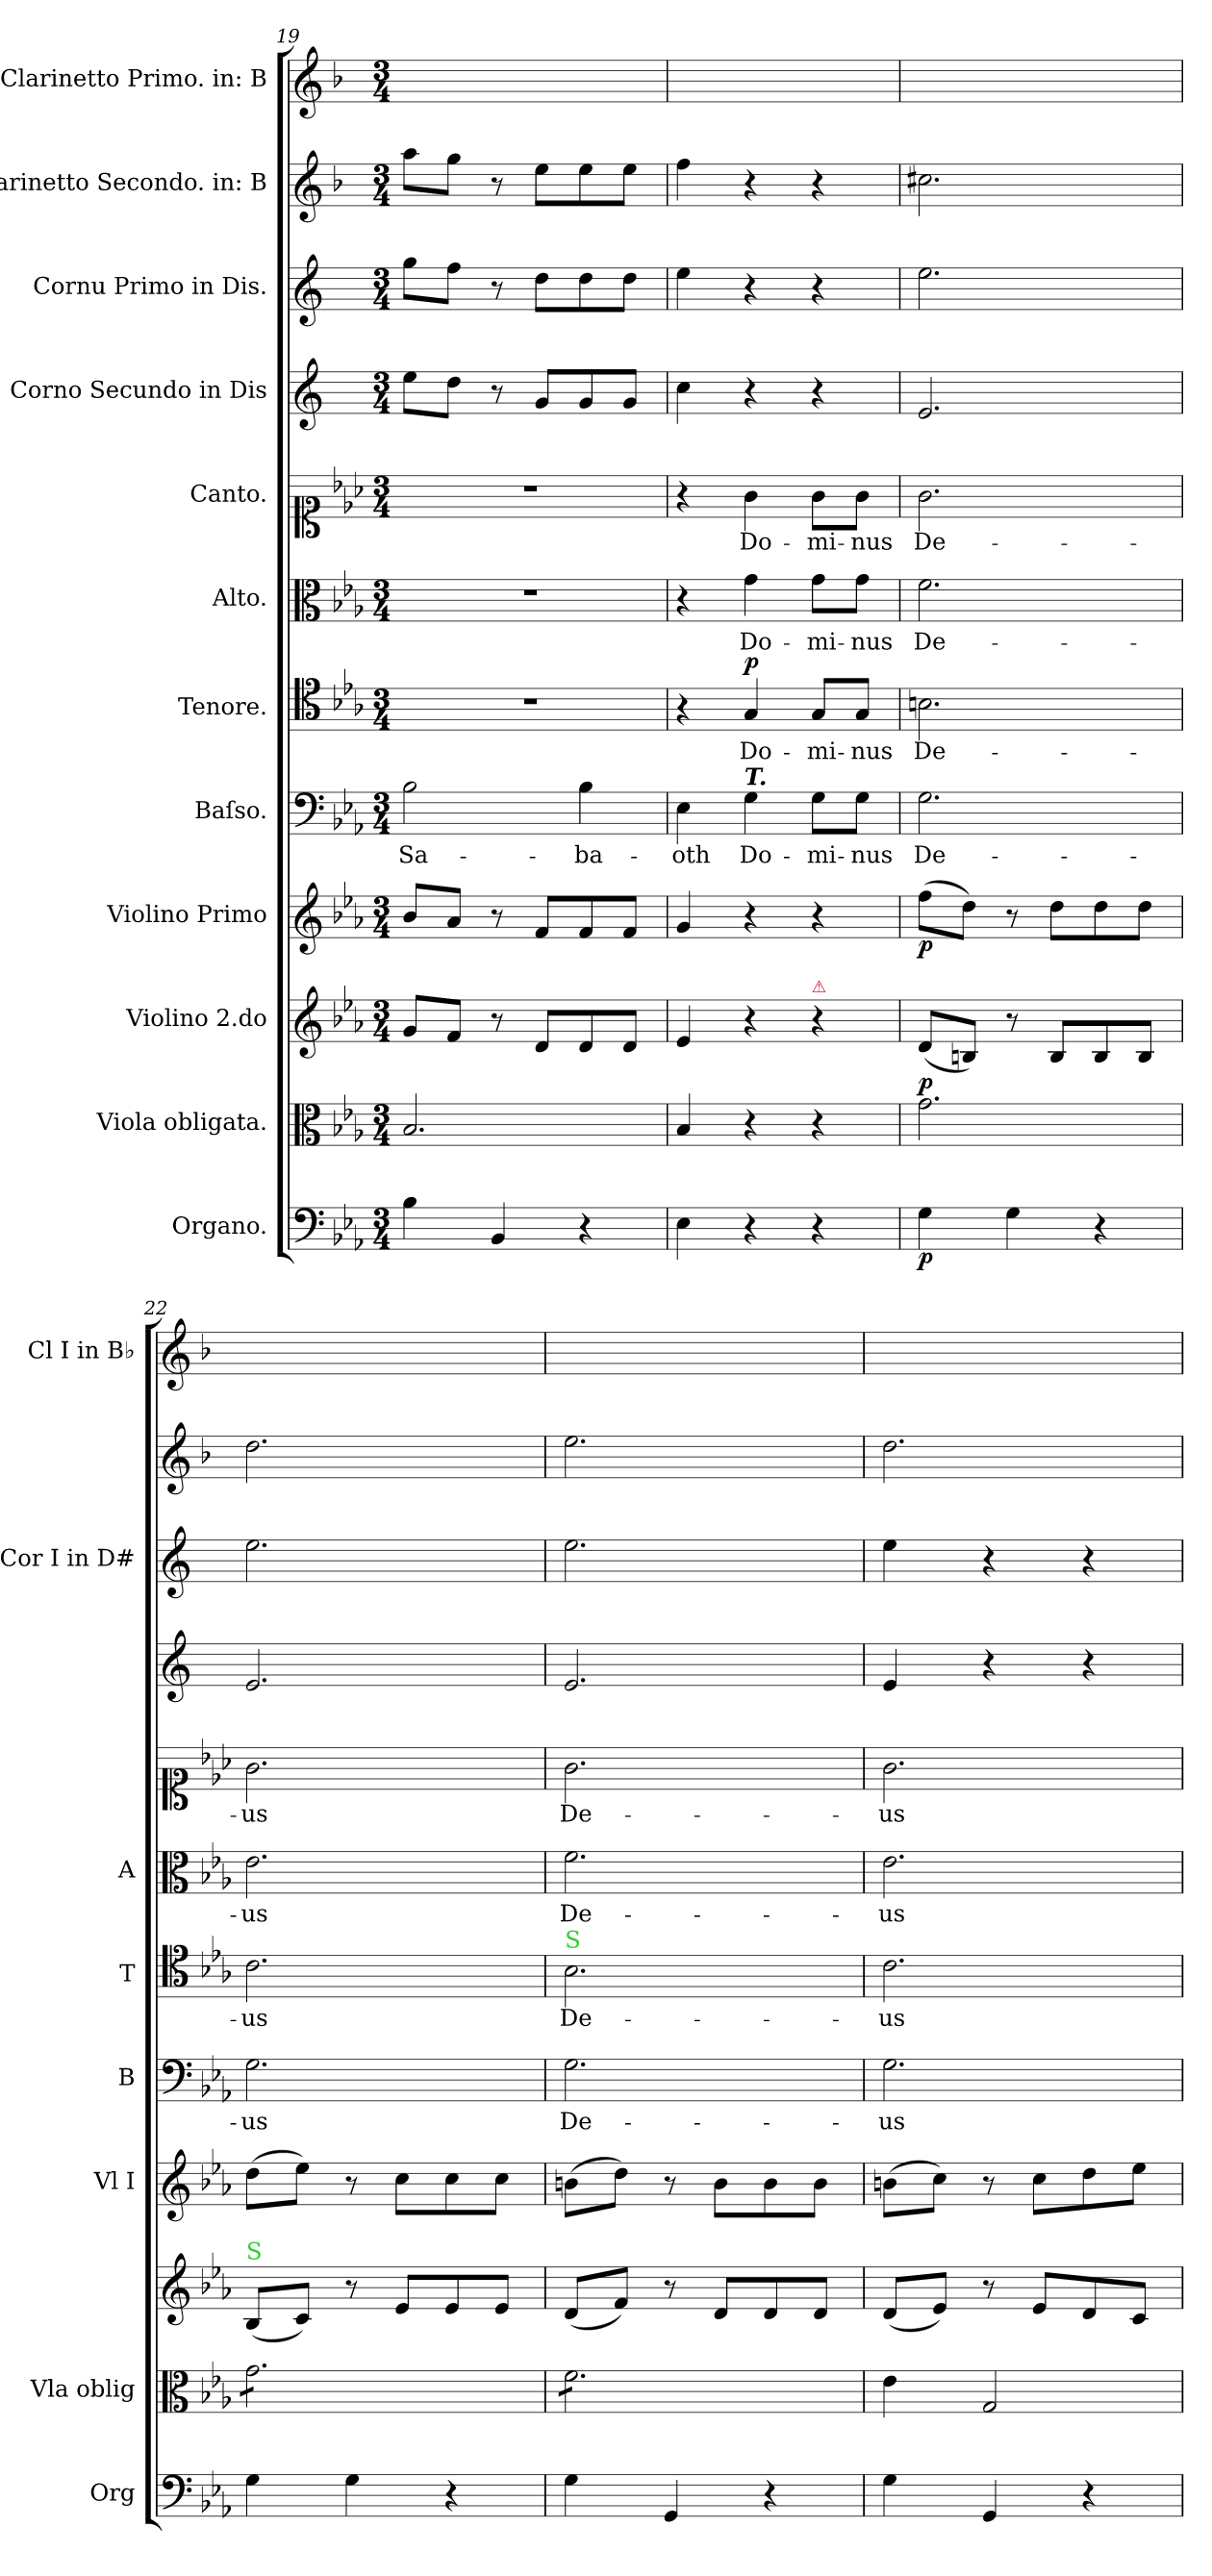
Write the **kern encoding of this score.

**kern	**dynam	**kern	**dynam	**kern	**kern	**dynam	**kern	**text	**kern	**text	**dynam	**kern	**text	**kern	**text	**kern	**kern	**kern	**kern
*part12	*part12	*part11	*part11	*part10	*part9	*part9	*part8	*part8	*part7	*part7	*part7	*part6	*part6	*part5	*part5	*part4	*part3	*part2	*part1
*staff12	*staff12	*staff11	*staff11	*staff10	*staff9	*staff9	*staff8	*staff8	*staff7	*staff7	*staff7	*staff6	*staff6	*staff5	*staff5	*staff4	*staff3	*staff2	*staff1
*I"Organo.	*	*I"Viola obligata.	*	*I"Violino 2.do	*I"Violino Primo	*	*I"Baſso.	*	*I"Tenore.	*	*	*I"Alto.	*	*I"Canto.	*	*I"Corno Secundo in Dis	*I"Cornu Primo in Dis.	*I"Clarinetto Secondo. in: B	*I"Clarinetto Primo. in: B
*I'Org	*	*I'Vla oblig	*	*	*I'Vl I	*	*I'B	*	*I'T	*	*	*I'A	*	*	*	*	*I'Cor I in D#	*	*I'Cl I in B♭
*clefF4	*	*clefC3	*	*clefG2	*clefG2	*	*clefF4	*	*clefC4	*	*	*clefC3	*	*clefC1	*	*clefG2	*clefG2	*clefG2	*clefG2
*	*	*	*	*	*	*	*	*	*	*	*	*	*	*	*	*ITrd5c9	*ITrd5c9	*ITrd1c2	*ITrd1c2
*k[b-e-a-]	*	*k[b-e-a-]	*	*k[b-e-a-]	*k[b-e-a-]	*	*k[b-e-a-]	*	*k[b-e-a-]	*	*	*k[b-e-a-]	*	*k[b-e-a-]	*	*k[b-e-a-]	*k[b-e-a-]	*k[b-e-a-]	*k[b-e-a-]
*E-:	*	*E-:	*	*E-:	*E-:	*	*E-:	*	*E-:	*	*	*E-:	*	*E-:	*	*E-:	*E-:	*E-:	*E-:
*M3/4	*	*M3/4	*	*M3/4	*M3/4	*	*M3/4	*	*M3/4	*	*	*M3/4	*	*M3/4	*	*M3/4	*M3/4	*M3/4	*M3/4
=19	=19	=19	=19	=19	=19	=19	=19	=19	=19	=19	=19	=19	=19	=19	=19	=19	=19	=19	=19
4B-\	.	2.B-/	.	8g/L	8b-/L	.	2B-\	Sa-	2.r	.	.	2.r	.	2.r	.	8g\L	8b-\L	8gg\L	2.ryy
.	.	.	.	8f/J	8a-/J	.	.	.	.	.	.	.	.	.	.	8f\J	8a-\J	8ff\J	.
4BB-/	.	.	.	8r	8r	.	.	.	.	.	.	.	.	.	.	8r	8r	8r	.
.	.	.	.	8d/L	8f/L	.	.	.	.	.	.	.	.	.	.	8B-/L	8f\L	8dd\L	.
4r	.	.	.	8d/	8f/	.	4B-\	-ba-	.	.	.	.	.	.	.	8B-/	8f\	8dd\	.
.	.	.	.	8d/J	8f/J	.	.	.	.	.	.	.	.	.	.	8B-/J	8f\J	8dd\J	.
=20	=20	=20	=20	=20	=20	=20	=20	=20	=20	=20	=20	=20	=20	=20	=20	=20	=20	=20	=20
4E-\	.	4B-/	.	4e-/	4g/	.	4E-\	-oth	4r	.	.	4r	.	4r	.	4e-\	4g\	4ee-\	2.ryy
!	!	!	!	!	!	!	!LO:TX:a:Bi:t=T.	!	!	!	!	!	!	!	!	!	!	!	!
!	!	!	!	!	!	!	!	!	!	!	!LO:DY:a	!	!	!	!	!	!	!	!
4r	.	4r	.	4r	4r	.	4G\	Do-	4G/	Do-	p	4g\	Do-	4g\	Do-	4r	4r	4r	.
!	!	!	!	!LO:TX:a:color=crimson:t=⚠	!	!	!	!	!	!	!	!	!	!	!	!	!	!	!
4r	.	4r	.	4r	4r	.	8G\L	-mi-	8G/L	-mi-	.	8g\L	-mi-	8g\L	-mi-	4r	4r	4r	.
.	.	.	.	.	.	.	8G\J	-nus	8G/J	-nus	.	8g\J	-nus	8g\J	-nus	.	.	.	.
=21	=21	=21	=21	=21	=21	=21	=21	=21	=21	=21	=21	=21	=21	=21	=21	=21	=21	=21	=21
!	!	!	!LO:DY:a	!	!	!	!	!	!	!	!	!	!	!	!	!	!	!	!
4G\	p	2.g\	p	(8d/L	(8ff\L	p	2.G\	De-	2.Bn\	De-	.	2.f\	De-	2.g\	De-	2.G/	2.g\	2.bn\	2.ryy
.	.	.	.	8Bn/J)	8dd\J)	.	.	.	.	.	.	.	.	.	.	.	.	.	.
4G\	.	.	.	8r	8r	.	.	.	.	.	.	.	.	.	.	.	.	.	.
.	.	.	.	8B/L	8dd\L	.	.	.	.	.	.	.	.	.	.	.	.	.	.
4r	.	.	.	8B/	8dd\	.	.	.	.	.	.	.	.	.	.	.	.	.	.
.	.	.	.	8B/J	8dd\J	.	.	.	.	.	.	.	.	.	.	.	.	.	.
=22	=22	=22	=22	=22	=22	=22	=22	=22	=22	=22	=22	=22	=22	=22	=22	=22	=22	=22	=22
!	!	!	!	!LO:TX:a:color=limegreen:t=S	!	!	!	!	!	!	!	!	!	!	!	!	!	!	!
*	*	*tremolo	*	*	*	*	*	*	*	*	*	*	*	*	*	*	*	*	*
4G\	.	8g\L	.	(8B-/L	(8dd\L	.	2.G\	-us	2.c\	-us	.	2.e-\	-us	2.g\	-us	2.G/	2.g\	2.cc\	2.ryy
.	.	8g\	.	8c/J)	8ee-\J)	.	.	.	.	.	.	.	.	.	.	.	.	.	.
4G\	.	8g\	.	8r	8r	.	.	.	.	.	.	.	.	.	.	.	.	.	.
.	.	8g\	.	8e-/L	8cc\L	.	.	.	.	.	.	.	.	.	.	.	.	.	.
4r	.	8g\	.	8e-/	8cc\	.	.	.	.	.	.	.	.	.	.	.	.	.	.
.	.	8g\J	.	8e-/J	8cc\J	.	.	.	.	.	.	.	.	.	.	.	.	.	.
=23	=23	=23	=23	=23	=23	=23	=23	=23	=23	=23	=23	=23	=23	=23	=23	=23	=23	=23	=23
!	!	!	!	!	!	!	!	!	!LO:TX:a:color=limegreen:t=S	!	!	!	!	!	!	!	!	!	!
!	!	!	!	!	!	!	!	!	!	!LO:LY:i	!	!	!LO:LY:i	!	!LO:LY:i	!	!	!	!
4G\	.	8f\L	.	(8d/L	(8bn\L	.	2.G\	De-	2.B-\	De-	.	2.f\	De-	2.g\	De-	2.G/	2.g\	2.dd\	2.ryy
.	.	8f\	.	8f/J)	8dd\J)	.	.	.	.	.	.	.	.	.	.	.	.	.	.
4GG/	.	8f\	.	8r	8r	.	.	.	.	.	.	.	.	.	.	.	.	.	.
.	.	8f\	.	8d/L	8b\L	.	.	.	.	.	.	.	.	.	.	.	.	.	.
4r	.	8f\	.	8d/	8b\	.	.	.	.	.	.	.	.	.	.	.	.	.	.
.	.	8f\J	.	8d/J	8b\J	.	.	.	.	.	.	.	.	.	.	.	.	.	.
*	*	*Xtremolo	*	*	*	*	*	*	*	*	*	*	*	*	*	*	*	*	*
=24	=24	=24	=24	=24	=24	=24	=24	=24	=24	=24	=24	=24	=24	=24	=24	=24	=24	=24	=24
!	!	!	!	!	!	!	!	!	!	!LO:LY:i	!	!	!LO:LY:i	!	!LO:LY:i	!	!	!	!
4G\	.	4e-\	.	(8d/L	(8bn\L	.	2.G\	-us	2.c\	-us	.	2.e-\	-us	2.g\	-us	4G/	4g\	2.cc\	2.ryy
.	.	.	.	8e-/J)	8cc\J)	.	.	.	.	.	.	.	.	.	.	.	.	.	.
4GG/	.	2G/	.	8r	8r	.	.	.	.	.	.	.	.	.	.	4r	4r	.	.
.	.	.	.	8e-/L	8cc\L	.	.	.	.	.	.	.	.	.	.	.	.	.	.
4r	.	.	.	8d/	8dd\	.	.	.	.	.	.	.	.	.	.	4r	4r	.	.
.	.	.	.	8c/J	8ee-\J	.	.	.	.	.	.	.	.	.	.	.	.	.	.
=	=	=	=	=	=	=	=	=	=	=	=	=	=	=	=	=	=	=	=
*-	*-	*-	*-	*-	*-	*-	*-	*-	*-	*-	*-	*-	*-	*-	*-	*-	*-	*-	*-
